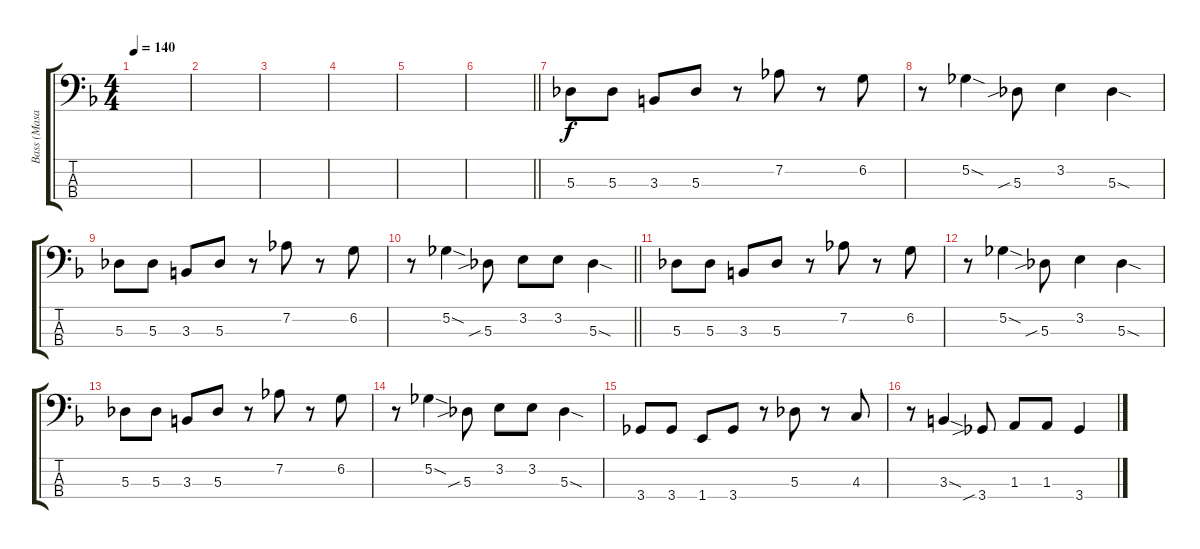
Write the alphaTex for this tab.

\track ("Bass (Masaki)" "Bass (Masa") {instrument electricbassfinger}
\staff {score tabs}
\tuning (Gb2 Db2 Ab1 Eb1) {hide}
\ts (4 4)
\tempo 140
\clef f4
\ks f
|
|
|
|
|
\barLineRight lightlight
|
5.3.8 5.3.8 3.3.8 5.3.8 r.8 7.2.8 r.8 6.2.8 |
r.8 5.2{sod}.4 5.3{sib}.8 3.2.4 5.3{sod}.4 |
5.3.8 5.3.8 3.3.8 5.3.8 r.8 7.2.8 r.8 6.2.8 |
\barLineRight lightlight
r.8 5.2{sod}.4 5.3{sib}.8 3.2.8 3.2.8 5.3{sod}.4 |
5.3.8 5.3.8 3.3.8 5.3.8 r.8 7.2.8 r.8 6.2.8 |
r.8 5.2{sod}.4 5.3{sib}.8 3.2.4 5.3{sod}.4 |
5.3.8 5.3.8 3.3.8 5.3.8 r.8 7.2.8 r.8 6.2.8 |
r.8 5.2{sod}.4 5.3{sib}.8 3.2.8 3.2.8 5.3{sod}.4 |
3.4.8 3.4.8 1.4.8 3.4.8 r.8 5.3.8 r.8 4.3.8 |
r.8 3.3{sod}.4 3.4{sib}.8 1.3.8 1.3.8 3.4.4
